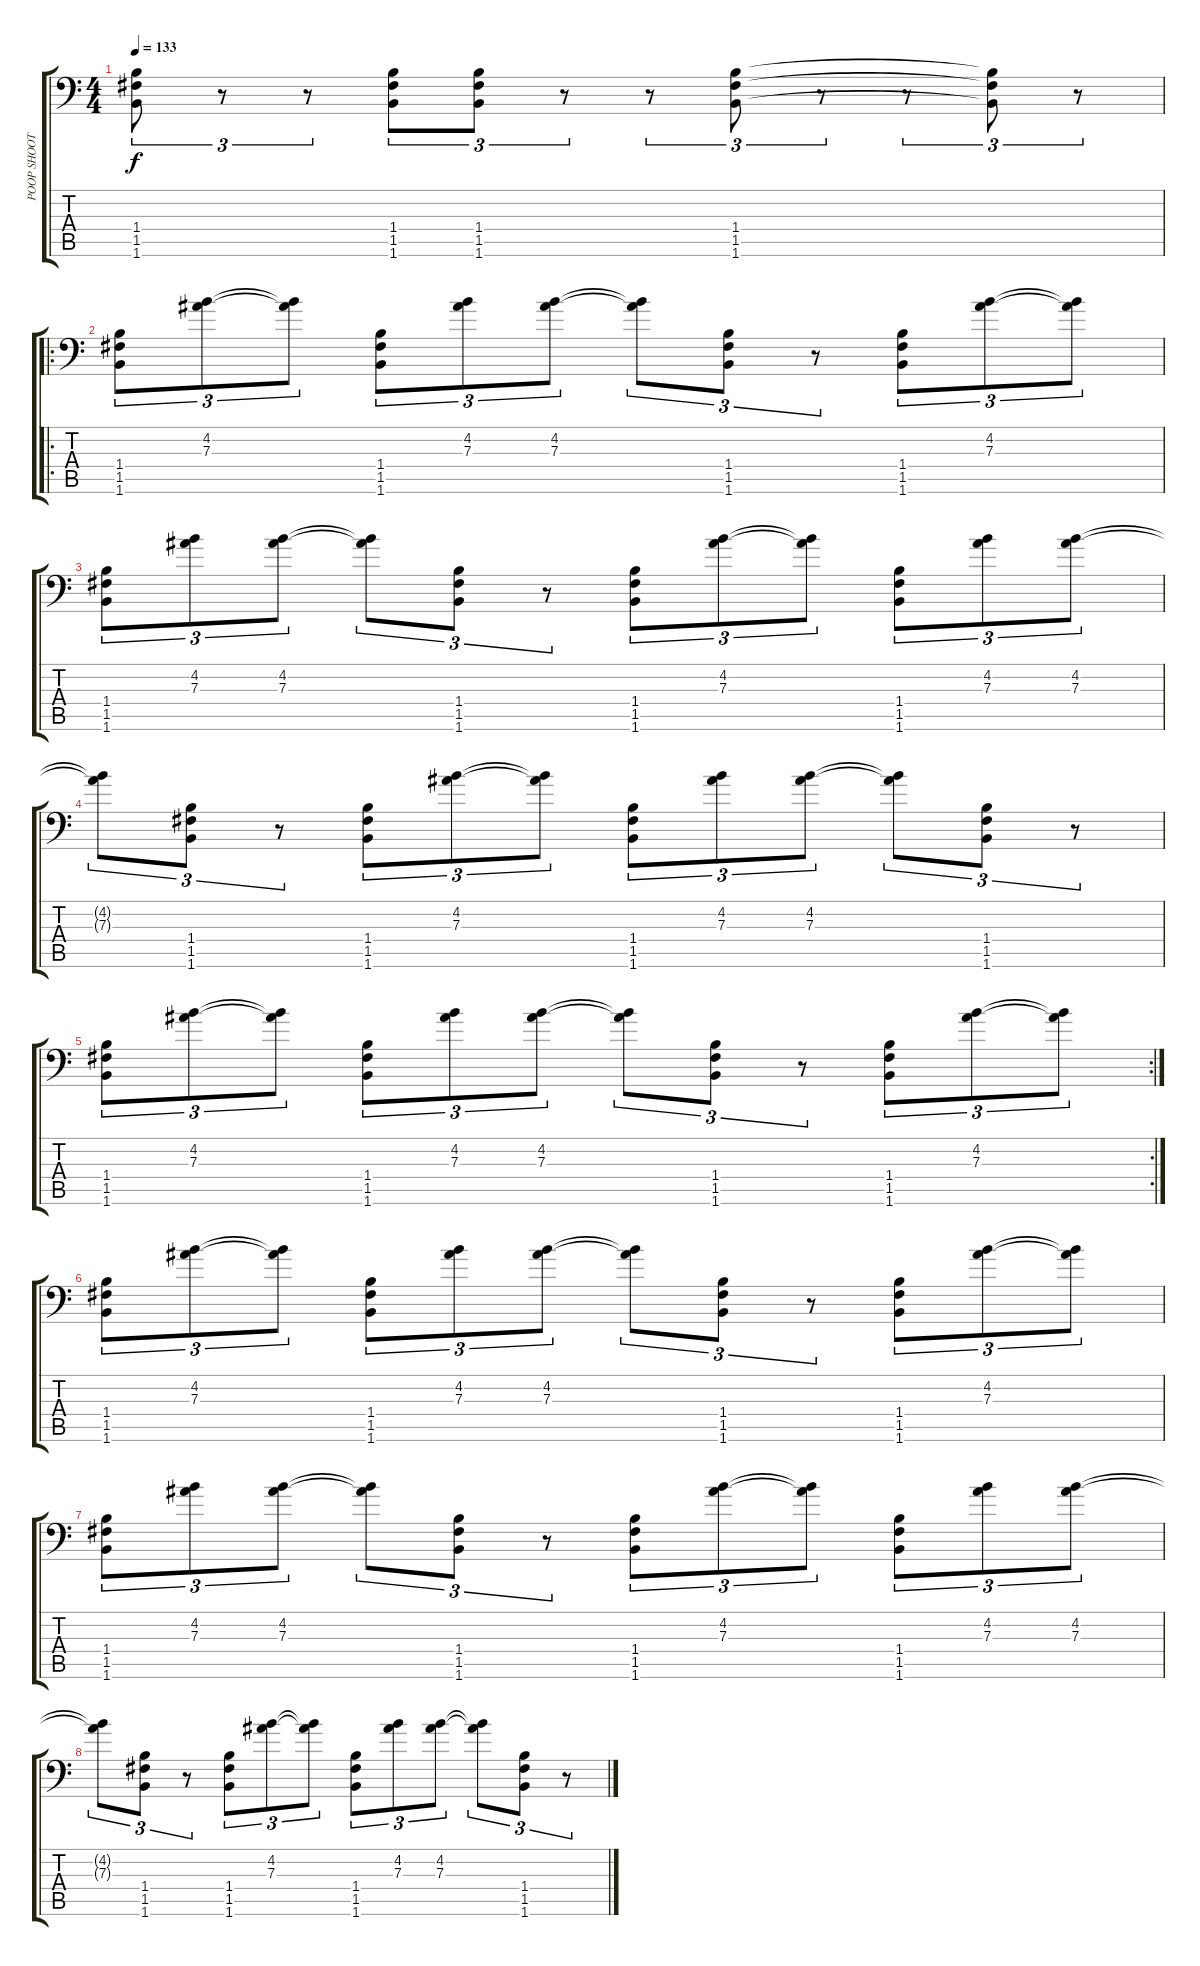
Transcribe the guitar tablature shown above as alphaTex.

\track ("POOP SHOOTER" "POOP SHOOT") {instrument distortionguitar}
\staff {score tabs}
\tuning (C4 G3 Eb3 Bb2 F2 Bb1) {hide}
\ts (4 4)
\tempo 133
\clef f4
\ks c
(1.4 1.5 1.6).8{tu (3 2) dy f} r.8{tu (3 2)} r.8{tu (3 2)} (1.4 1.5 1.6).8{tu (3 2)} (1.4 1.5 1.6).8{tu (3 2)} r.8{tu (3 2)} r.8{tu (3 2)} (1.4 1.5 1.6).8{tu (3 2)} r.8{tu (3 2)} r.8{tu (3 2)} (1.4{t} 1.5{t} 1.6{t}).8{tu (3 2)} r.8{tu (3 2)} |
\ro
(1.4 1.5 1.6).8{tu (3 2)} (4.2 7.3).8{tu (3 2)} (4.2{t} 7.3{t}).8{tu (3 2)} (1.4 1.5 1.6).8{tu (3 2)} (4.2 7.3).8{tu (3 2)} (4.2 7.3).8{tu (3 2)} (4.2{t} 7.3{t}).8{tu (3 2)} (1.4 1.5 1.6).8{tu (3 2)} r.8{tu (3 2)} (1.4 1.5 1.6).8{tu (3 2)} (4.2 7.3).8{tu (3 2)} (4.2{t} 7.3{t}).8{tu (3 2)} |
(1.4 1.5 1.6).8{tu (3 2)} (4.2 7.3).8{tu (3 2)} (4.2 7.3).8{tu (3 2)} (4.2{t} 7.3{t}).8{tu (3 2)} (1.4 1.5 1.6).8{tu (3 2)} r.8{tu (3 2)} (1.4 1.5 1.6).8{tu (3 2)} (4.2 7.3).8{tu (3 2)} (4.2{t} 7.3{t}).8{tu (3 2)} (1.4 1.5 1.6).8{tu (3 2)} (4.2 7.3).8{tu (3 2)} (4.2 7.3).8{tu (3 2)} |
(4.2{t} 7.3{t}).8{tu (3 2)} (1.4 1.5 1.6).8{tu (3 2)} r.8{tu (3 2)} (1.4 1.5 1.6).8{tu (3 2)} (4.2 7.3).8{tu (3 2)} (4.2{t} 7.3{t}).8{tu (3 2)} (1.4 1.5 1.6).8{tu (3 2)} (4.2 7.3).8{tu (3 2)} (4.2 7.3).8{tu (3 2)} (4.2{t} 7.3{t}).8{tu (3 2)} (1.4 1.5 1.6).8{tu (3 2)} r.8{tu (3 2)} |
\rc 2
(1.4 1.5 1.6).8{tu (3 2)} (4.2 7.3).8{tu (3 2)} (4.2{t} 7.3{t}).8{tu (3 2)} (1.4 1.5 1.6).8{tu (3 2)} (4.2 7.3).8{tu (3 2)} (4.2 7.3).8{tu (3 2)} (4.2{t} 7.3{t}).8{tu (3 2)} (1.4 1.5 1.6).8{tu (3 2)} r.8{tu (3 2)} (1.4 1.5 1.6).8{tu (3 2)} (4.2 7.3).8{tu (3 2)} (4.2{t} 7.3{t}).8{tu (3 2)} |
(1.4 1.5 1.6).8{tu (3 2)} (4.2 7.3).8{tu (3 2)} (4.2{t} 7.3{t}).8{tu (3 2)} (1.4 1.5 1.6).8{tu (3 2)} (4.2 7.3).8{tu (3 2)} (4.2 7.3).8{tu (3 2)} (4.2{t} 7.3{t}).8{tu (3 2)} (1.4 1.5 1.6).8{tu (3 2)} r.8{tu (3 2)} (1.4 1.5 1.6).8{tu (3 2)} (4.2 7.3).8{tu (3 2)} (4.2{t} 7.3{t}).8{tu (3 2)} |
(1.4 1.5 1.6).8{tu (3 2)} (4.2 7.3).8{tu (3 2)} (4.2 7.3).8{tu (3 2)} (4.2{t} 7.3{t}).8{tu (3 2)} (1.4 1.5 1.6).8{tu (3 2)} r.8{tu (3 2)} (1.4 1.5 1.6).8{tu (3 2)} (4.2 7.3).8{tu (3 2)} (4.2{t} 7.3{t}).8{tu (3 2)} (1.4 1.5 1.6).8{tu (3 2)} (4.2 7.3).8{tu (3 2)} (4.2 7.3).8{tu (3 2)} |
(4.2{t} 7.3{t}).8{tu (3 2)} (1.4 1.5 1.6).8{tu (3 2)} r.8{tu (3 2)} (1.4 1.5 1.6).8{tu (3 2)} (4.2 7.3).8{tu (3 2)} (4.2{t} 7.3{t}).8{tu (3 2)} (1.4 1.5 1.6).8{tu (3 2)} (4.2 7.3).8{tu (3 2)} (4.2 7.3).8{tu (3 2)} (4.2{t} 7.3{t}).8{tu (3 2)} (1.4 1.5 1.6).8{tu (3 2)} r.8{tu (3 2)}
